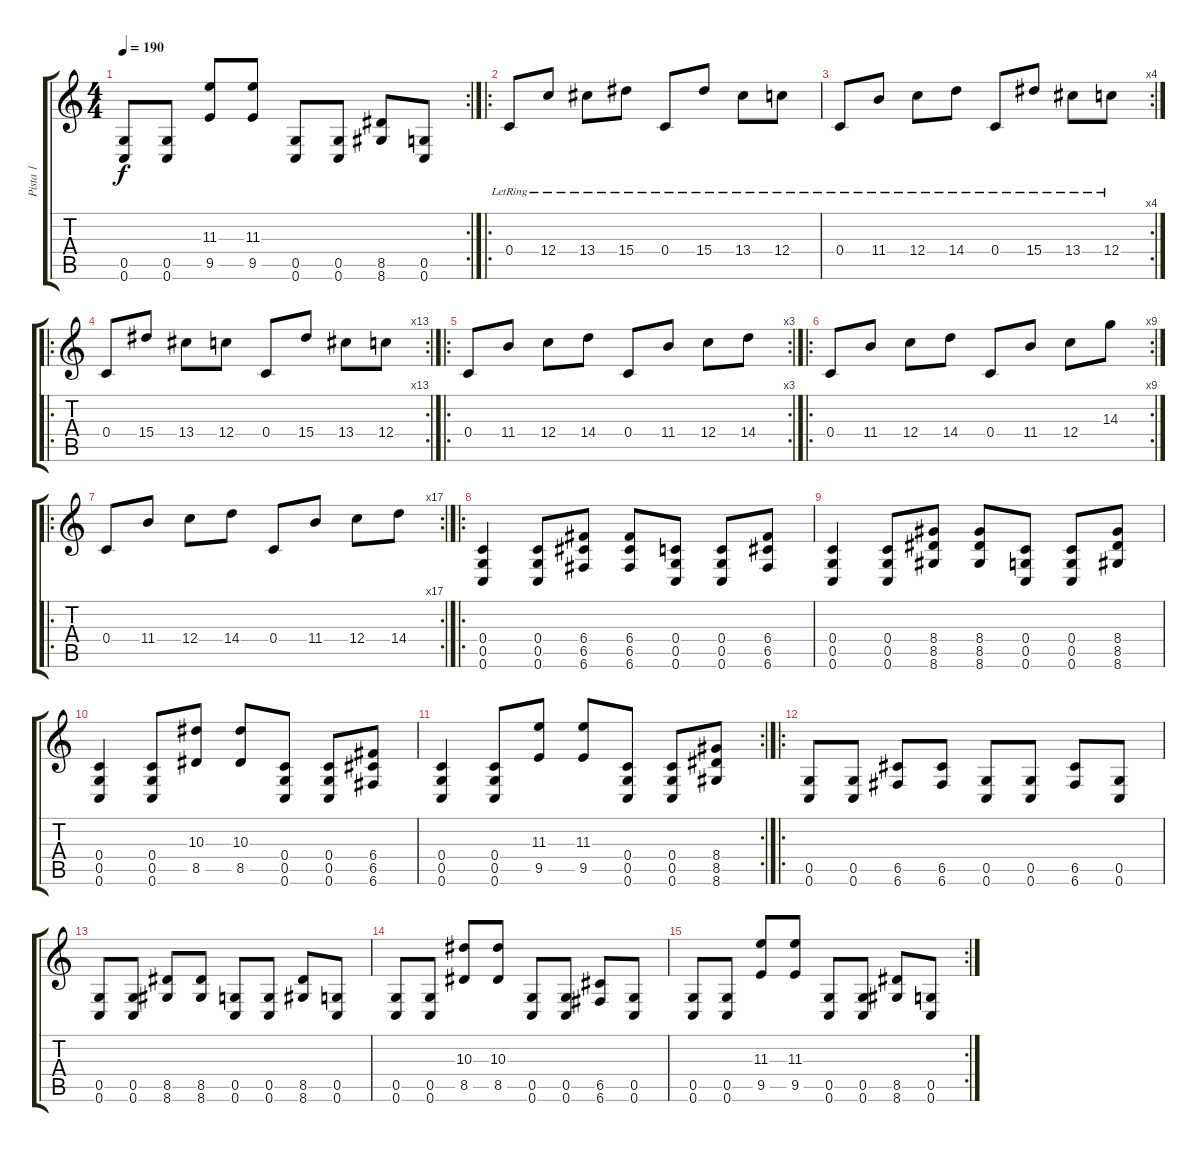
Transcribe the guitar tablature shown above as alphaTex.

\track ("Pista 1" "Pista 1") {instrument distortionguitar}
\staff {score tabs}
\tuning (D4 A3 F3 C3 G2 C2) {hide}
\rc 2
\ts (4 4)
\tempo 190
\clef g2
\ks c
(0.5 0.6).8{dy f} (0.5 0.6).8 (11.3 9.5).8{instrument distortionguitar} (11.3 9.5).8 (0.5 0.6).8{instrument electricguitarmuted} (0.5 0.6).8 (8.5 8.6).8 (0.5 0.6).8 |
\ro
0.4{lr}.8{instrument distortionguitar} 12.4{lr}.8 13.4{lr}.8 15.4{lr}.8 0.4{lr}.8 15.4{lr}.8 13.4{lr}.8 12.4{lr}.8 |
\rc 4
0.4{lr}.8 11.4{lr}.8 12.4{lr}.8 14.4{lr}.8 0.4{lr}.8 15.4{lr}.8 13.4{lr}.8 12.4{lr}.8 |
\ro
\rc 13
0.4.8 15.4.8 13.4.8 12.4.8 0.4.8 15.4.8 13.4.8 12.4.8 |
\ro
\rc 3
0.4.8 11.4.8 12.4.8 14.4.8 0.4.8 11.4.8 12.4.8 14.4.8 |
\ro
\rc 9
0.4.8 11.4.8 12.4.8 14.4.8 0.4.8 11.4.8 12.4.8 14.3.8 |
\ro
\rc 17
0.4.8 11.4.8 12.4.8 14.4.8 0.4.8 11.4.8 12.4.8 14.4.8 |
\ro
(0.4 0.5 0.6).4 (0.4 0.5 0.6).8 (6.4 6.5 6.6).8 (6.4 6.5 6.6).8 (0.4 0.5 0.6).8 (0.4 0.5 0.6).8 (6.4 6.5 6.6).8 |
(0.4 0.5 0.6).4 (0.4 0.5 0.6).8 (8.4 8.5 8.6).8 (8.4 8.5 8.6).8 (0.4 0.5 0.6).8 (0.4 0.5 0.6).8 (8.4 8.5 8.6).8 |
(0.4 0.5 0.6).4 (0.4 0.5 0.6).8 (10.3 8.5).8 (10.3 8.5).8 (0.4 0.5 0.6).8 (0.4 0.5 0.6).8 (6.4 6.5 6.6).8 |
\rc 2
(0.4 0.5 0.6).4 (0.4 0.5 0.6).8 (11.3 9.5).8 (11.3 9.5).8 (0.4 0.5 0.6).8 (0.4 0.5 0.6).8 (8.4 8.5 8.6).8 |
\ro
(0.5 0.6).8{instrument electricguitarmuted} (0.5 0.6).8 (6.5 6.6).8 (6.5 6.6).8 (0.5 0.6).8 (0.5 0.6).8 (6.5 6.6).8 (0.5 0.6).8 |
(0.5 0.6).8 (0.5 0.6).8 (8.5 8.6).8 (8.5 8.6).8 (0.5 0.6).8 (0.5 0.6).8 (8.5 8.6).8 (0.5 0.6).8 |
(0.5 0.6).8 (0.5 0.6).8 (10.3 8.5).8{instrument distortionguitar} (10.3 8.5).8 (0.5 0.6).8{instrument electricguitarmuted} (0.5 0.6).8 (6.5 6.6).8 (0.5 0.6).8 |
\rc 2
(0.5 0.6).8 (0.5 0.6).8 (11.3 9.5).8{instrument distortionguitar} (11.3 9.5).8 (0.5 0.6).8{instrument electricguitarmuted} (0.5 0.6).8 (8.5 8.6).8 (0.5 0.6).8
